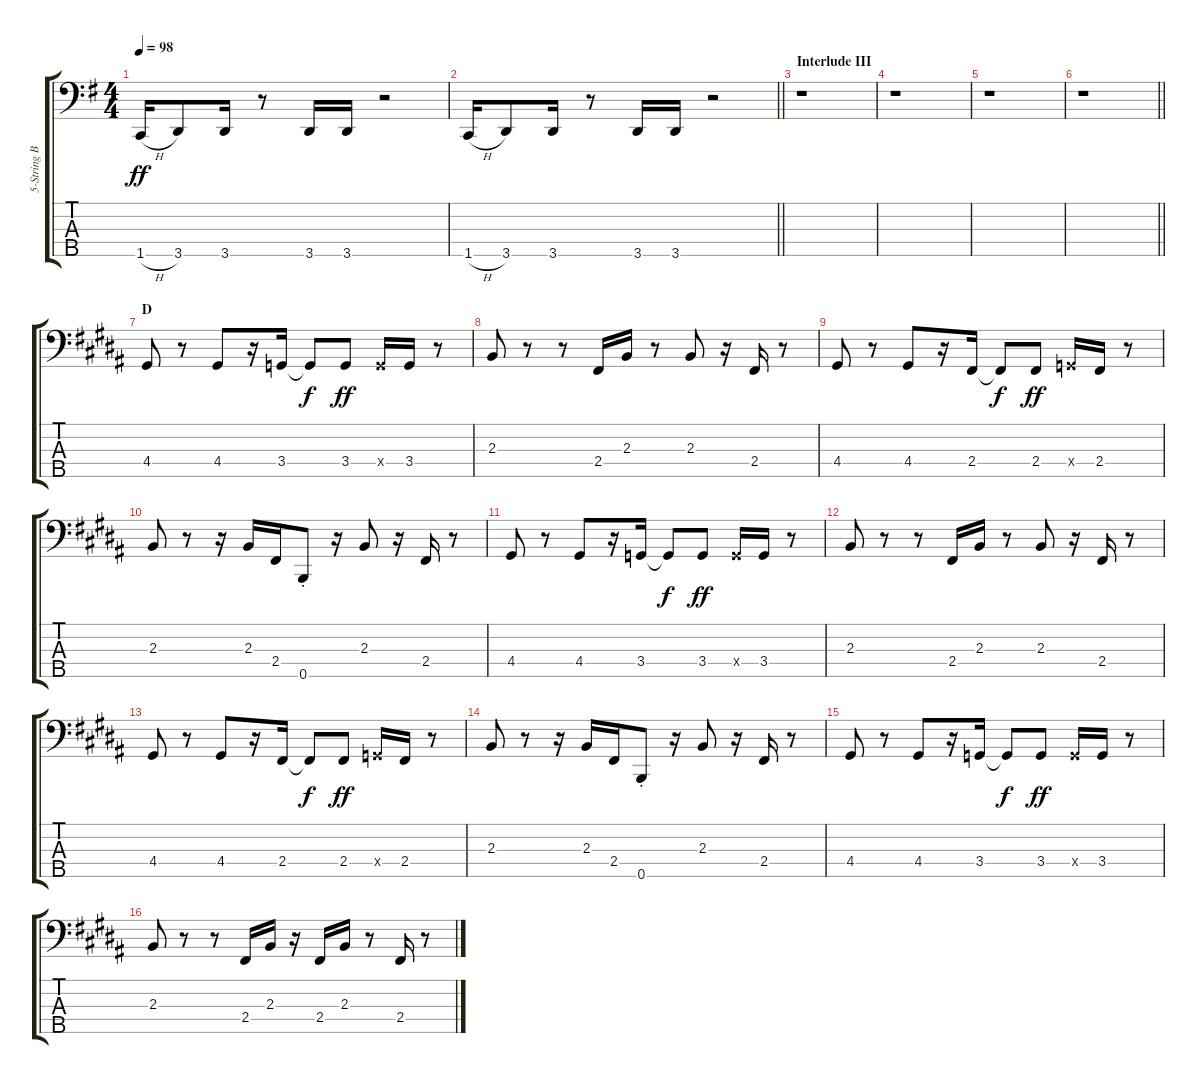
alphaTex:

\track ("5-String Bass" "5-String B") {instrument electricbassfinger}
\staff {score tabs}
\tuning (G2 D2 A1 E1 B0) {hide}
\ts (4 4)
\tempo 98
\clef f4
\ks g
1.5{h}.16{dy ff} 3.5.8 3.5.16 r.8 3.5.16 3.5.16 r.2 |
\barLineRight lightlight
1.5{h}.16 3.5.8 3.5.16 r.8 3.5.16 3.5.16 r.2 |
\section ("" "Interlude III")
r.1 |
r.1 |
r.1 |
\barLineRight lightlight
r.1 |
\section ("" "D")
\ks b
4.4.8 r.8 4.4.8 r.16 3.4.16 3.4{t}.8{dy f} 3.4.8{dy ff} 3.4{x}.16 3.4.16 r.8 |
2.3.8 r.8 r.8 2.4.16 2.3.16 r.8 2.3.8 r.16 2.4.16 r.8 |
4.4.8 r.8 4.4.8 r.16 2.4.16 2.4{t}.8{dy f} 2.4.8{dy ff} 3.4{x}.16 2.4.16 r.8 |
2.3.8 r.8 r.16 2.3.16 2.4.16 0.5{st}.8 r.16 2.3.8 r.16 2.4.16 r.8 |
4.4.8 r.8 4.4.8 r.16 3.4.16 3.4{t}.8{dy f} 3.4.8{dy ff} 3.4{x}.16 3.4.16 r.8 |
2.3.8 r.8 r.8 2.4.16 2.3.16 r.8 2.3.8 r.16 2.4.16 r.8 |
4.4.8 r.8 4.4.8 r.16 2.4.16 2.4{t}.8{dy f} 2.4.8{dy ff} 3.4{x}.16 2.4.16 r.8 |
2.3.8 r.8 r.16 2.3.16 2.4.16 0.5{st}.8 r.16 2.3.8 r.16 2.4.16 r.8 |
4.4.8 r.8 4.4.8 r.16 3.4.16 3.4{t}.8{dy f} 3.4.8{dy ff} 3.4{x}.16 3.4.16 r.8 |
2.3.8 r.8 r.8 2.4.16 2.3.16 r.16 2.4.16 2.3.16 r.8 2.4.16 r.8
